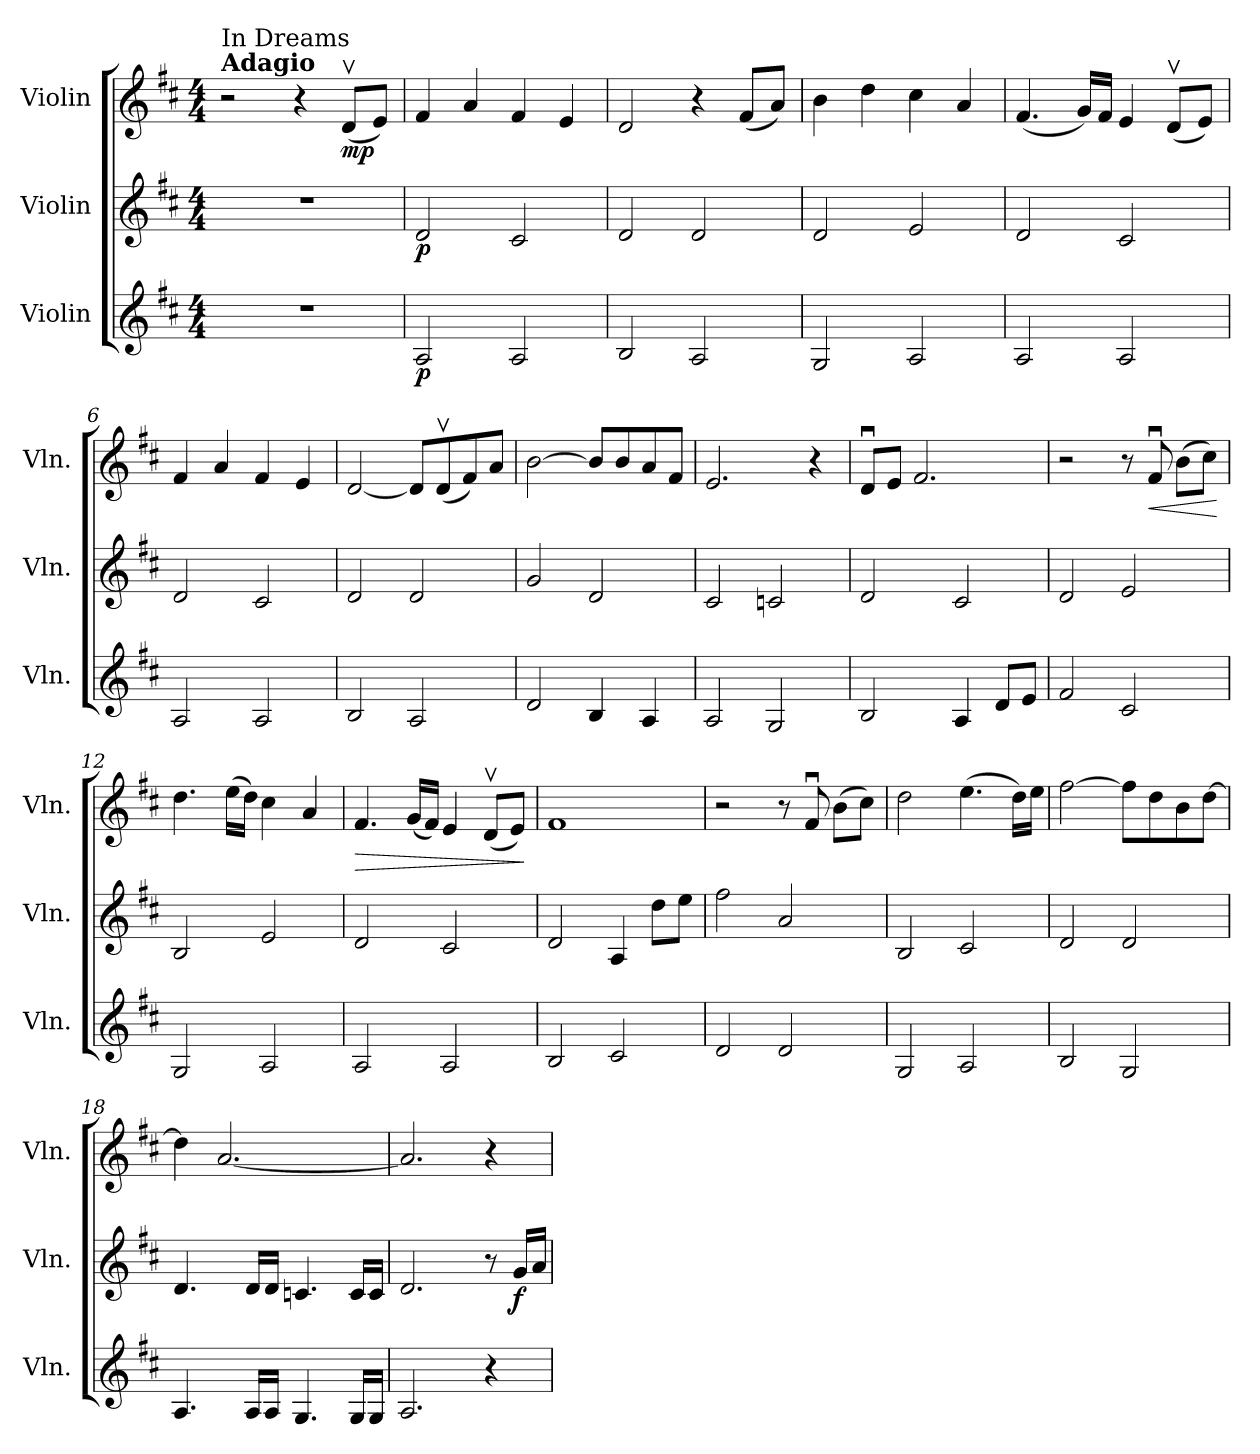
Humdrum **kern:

**kern	**dynam	**kern	**dynam	**kern	**dynam
*part3	*part3	*part2	*part2	*part1	*part1
*staff3	*staff3	*staff2	*staff2	*staff1	*staff1
*I"Violin	*	*I"Violin	*	*I"Violin	*
*I'Vln.	*	*I'Vln.	*	*I'Vln.	*
*clefG2	*	*clefG2	*	*clefG2	*
*k[f#c#]	*	*k[f#c#]	*	*k[f#c#]	*
*M4/4	*	*M4/4	*	*M4/4	*
=1	=1	=1	=1	=1	=1
!	!	!	!	!LO:TX:a:B:t=Adagio	!
!	!	!	!	!LO:TX:a:t=In Dreams	!
1r	.	1r	.	2r	.
.	.	.	.	4r	.
*	*	*	*	*MM76	*
!	!	!	!	!	!LO:DY:b
.	.	.	.	(8dv/L	mp
.	.	.	.	8e/J)	.
=2	=2	=2	=2	=2	=2
!	!LO:DY:b	!	!LO:DY:b	!	!
2A/	p	2d/	p	4f#/	.
.	.	.	.	4a/	.
2A/	.	2c#/	.	4f#/	.
.	.	.	.	4e/	.
=3	=3	=3	=3	=3	=3
2B/	.	2d/	.	2d/	.
2A/	.	2d/	.	4r	.
.	.	.	.	(8f#/L	.
.	.	.	.	8a/J)	.
=4	=4	=4	=4	=4	=4
2G/	.	2d/	.	4b\	.
.	.	.	.	4dd\	.
2A/	.	2e/	.	4cc#\	.
.	.	.	.	4a/	.
=5	=5	=5	=5	=5	=5
2A/	.	2d/	.	(4.f#/	.
.	.	.	.	16g/LL)	.
.	.	.	.	16f#/JJ	.
2A/	.	2c#/	.	4e/	.
.	.	.	.	(8dv/L	.
.	.	.	.	8e/J)	.
=6	=6	=6	=6	=6	=6
2A/	.	2d/	.	4f#/	.
.	.	.	.	4a/	.
2A/	.	2c#/	.	4f#/	.
.	.	.	.	4e/	.
=7	=7	=7	=7	=7	=7
2B/	.	2d/	.	[2d/	.
2A/	.	2d/	.	8d/L]	.
.	.	.	.	(8dv/	.
.	.	.	.	8f#/)	.
.	.	.	.	8a/J	.
=8	=8	=8	=8	=8	=8
2d/	.	2g/	.	[2b\	.
4B/	.	2d/	.	8b/L]	.
.	.	.	.	8b/	.
4A/	.	.	.	8a/	.
.	.	.	.	8f#/J	.
=9	=9	=9	=9	=9	=9
2A/	.	2c#/	.	2.e/	.
2G/	.	2cn/	.	.	.
.	.	.	.	4r	.
!!LO:LB:g=z
=10	=10	=10	=10	=10	=10
2B/	.	2d/	.	8du/L	.
.	.	.	.	8e/J	.
.	.	.	.	2.f#/	.
4A/	.	2c#/	.	.	.
8d/L	.	.	.	.	.
8e/J	.	.	.	.	.
=11	=11	=11	=11	=11	=11
2f#/	.	2d/	.	2r	.
2c#/	.	2e/	.	8r	.
!	!	!	!	!	!LO:HP:b
.	.	.	.	8f#u/	<
.	.	.	.	(8b\L	.
.	.	.	.	8cc#\J)	.
.	.	.	.	.	[
=12	=12	=12	=12	=12	=12
2G/	.	2B/	.	4.dd\	.
.	.	.	.	(16ee\LL	.
.	.	.	.	16dd\JJ)	.
2A/	.	2e/	.	4cc#\	.
.	.	.	.	4a/	.
=13	=13	=13	=13	=13	=13
!	!	!	!	!	!LO:HP:b
2A/	.	2d/	.	4.f#/	>
.	.	.	.	(16g/LL	.
.	.	.	.	16f#/JJ)	.
2A/	.	2c#/	.	4e/	.
.	.	.	.	(8dv/L	.
.	.	.	.	8e/J)	.
.	.	.	.	.	]
=14	=14	=14	=14	=14	=14
2B/	.	2d/	.	1f#	.
2c#/	.	4A/	.	.	.
.	.	8dd\L	.	.	.
.	.	8ee\J	.	.	.
=15	=15	=15	=15	=15	=15
2d/	.	2ff#\	.	2r	.
2d/	.	2a/	.	8r	.
.	.	.	.	8f#u/	.
.	.	.	.	(8b\L	.
.	.	.	.	8cc#\J)	.
=16	=16	=16	=16	=16	=16
2G/	.	2B/	.	2dd\	.
2A/	.	2c#/	.	(4.ee\	.
.	.	.	.	16dd\LL)	.
.	.	.	.	16ee\JJ	.
=17	=17	=17	=17	=17	=17
2B/	.	2d/	.	[2ff#\	.
2G/	.	2d/	.	8ff#\L]	.
.	.	.	.	8dd\	.
.	.	.	.	8b\	.
.	.	.	.	[8dd\J	.
!!LO:LB:g=z
=18	=18	=18	=18	=18	=18
4.A/	.	4.d/	.	4dd\]	.
.	.	.	.	[2.a/	.
16A/LL	.	16d/LL	.	.	.
16A/JJ	.	16d/JJ	.	.	.
4.G/	.	4.cn/	.	.	.
16G/LL	.	16c/LL	.	.	.
16G/JJ	.	16c/JJ	.	.	.
=19	=19	=19	=19	=19	=19
2.A/	.	2.d/	.	2.a/]	.
4r	.	8r	.	4r	.
!	!	!	!LO:DY:b	!	!
.	.	16g/LL	f	.	.
.	.	16a/JJ	.	.	.
=	=	=	=	=	=
*-	*-	*-	*-	*-	*-
